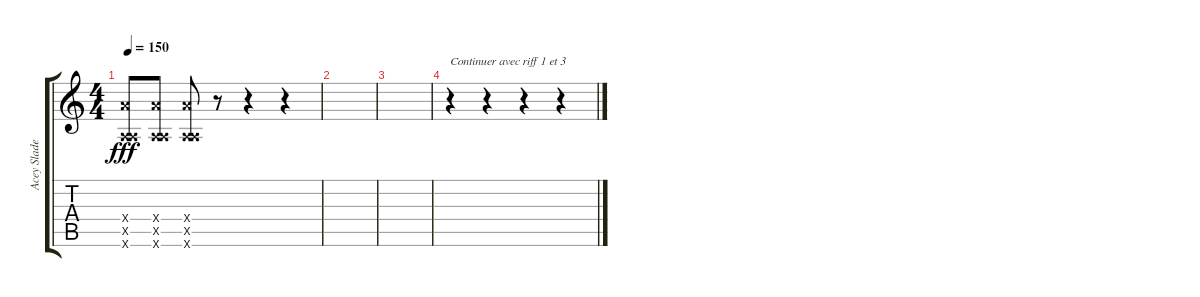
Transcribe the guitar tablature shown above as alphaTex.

\track ("Acey Slade" "Acey Slade") {instrument distortionguitar}
\staff {score tabs}
\tuning (E4 B3 G3 D3 A2 E2) {hide}
\ts (4 4)
\tempo 150
\clef g2
\ks c
(7.4{x} 0.5{x} 5.6{x}).8{dy fff} (7.4{x} 0.5{x} 5.6{x}).8 (7.4{x} 0.5{x} 5.6{x}).8 r.8 r.4 r.4 |
|
|
r.4{txt "Continuer avec riff 1 et 3"} r.4 r.4 r.4
